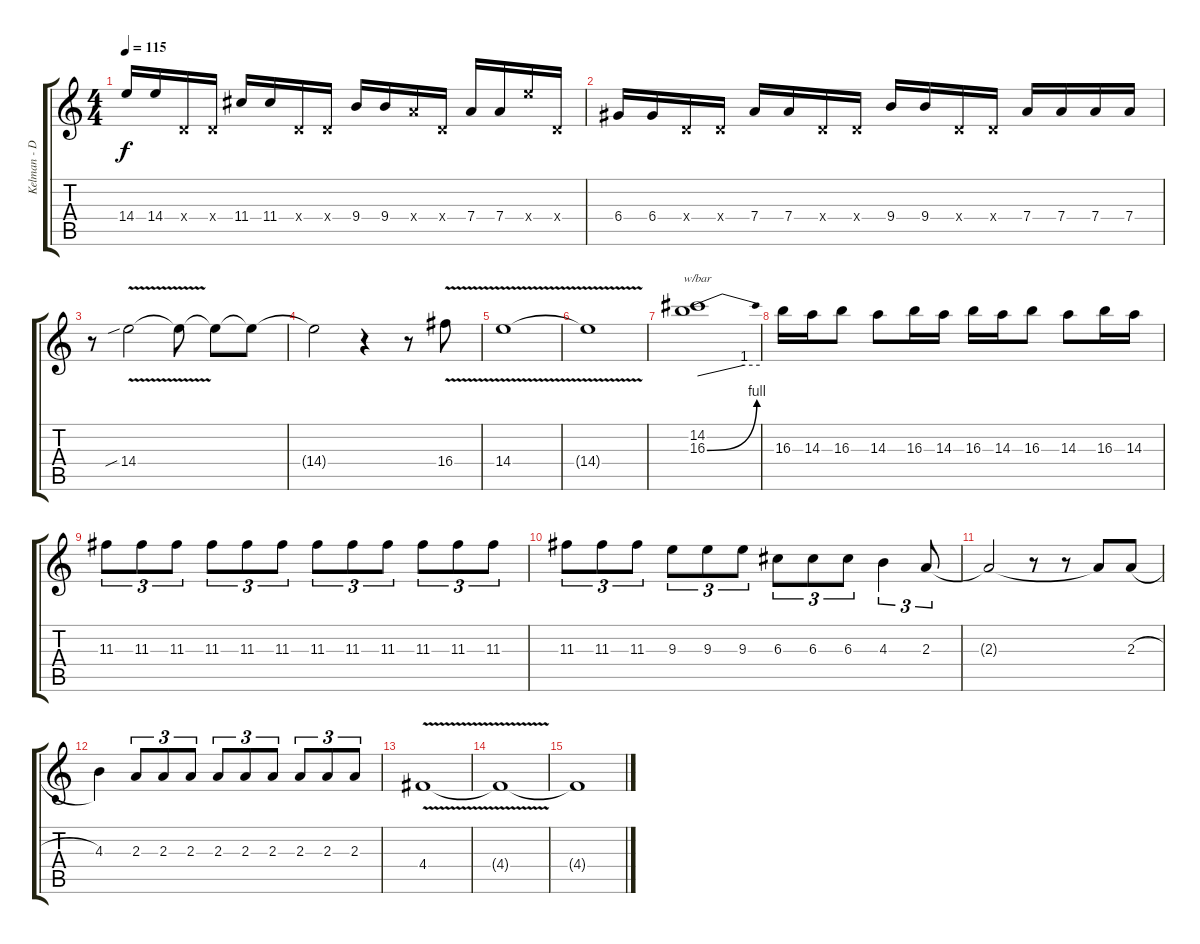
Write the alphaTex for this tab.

\track ("Kelman - Dub guitar" "Kelman - D") {instrument overdrivenguitar}
\staff {score tabs}
\tuning (E4 B3 G3 D3 A2 E2) {hide}
\ts (4 4)
\tempo 115
\clef g2
\ks c
14.4.16{dy f} 14.4.16 0.4{x}.16 0.4{x}.16 11.4.16 11.4.16 0.4{x}.16 0.4{x}.16 9.4.16 9.4.16 7.4{x}.16 0.4{x}.16 7.4.16 7.4.16 14.4{x}.16 0.4{x}.16 |
6.4.16 6.4.16 0.4{x}.16 0.4{x}.16 7.4.16 7.4.16 0.4{x}.16 0.4{x}.16 9.4.16 9.4.16 0.4{x}.16 0.4{x}.16 7.4.16 7.4.16 7.4.16 7.4.16 |
r.8 14.4{v sib}.2 14.4{t}.8 14.4{t}.8 14.4{t}.8 |
14.4{t}.2 r.4 r.8 16.4{v}.8 |
14.4{v}.1 |
14.4{t}.1 |
(14.2 16.3{be (bend 0 0 60 4)}).1{tbe (custom default 0 0 45 4 60 4)} |
16.3.16 14.3.16 16.3.8 14.3.8 16.3.16 14.3.16 16.3.16 14.3.16 16.3.8 14.3.8 16.3.16 14.3.16 |
11.3.8{tu (3 2)} 11.3.8{tu (3 2)} 11.3.8{tu (3 2)} 11.3.8{tu (3 2)} 11.3.8{tu (3 2)} 11.3.8{tu (3 2)} 11.3.8{tu (3 2)} 11.3.8{tu (3 2)} 11.3.8{tu (3 2)} 11.3.8{tu (3 2)} 11.3.8{tu (3 2)} 11.3.8{tu (3 2)} |
11.3.8{tu (3 2)} 11.3.8{tu (3 2)} 11.3.8{tu (3 2)} 9.3.8{tu (3 2)} 9.3.8{tu (3 2)} 9.3.8{tu (3 2)} 6.3.8{tu (3 2)} 6.3.8{tu (3 2)} 6.3.8{tu (3 2)} 4.3.4{tu (3 2)} 2.3.8{tu (3 2)} |
2.3{t}.2 r.8 r.8 2.3{t}.8 2.3{h}.8 |
4.3.4 2.3.8{tu (3 2)} 2.3.8{tu (3 2)} 2.3.8{tu (3 2)} 2.3.8{tu (3 2)} 2.3.8{tu (3 2)} 2.3.8{tu (3 2)} 2.3.8{tu (3 2)} 2.3.8{tu (3 2)} 2.3.8{tu (3 2)} |
4.4{v}.1 |
4.4{t}.1 |
4.4{t}.1
